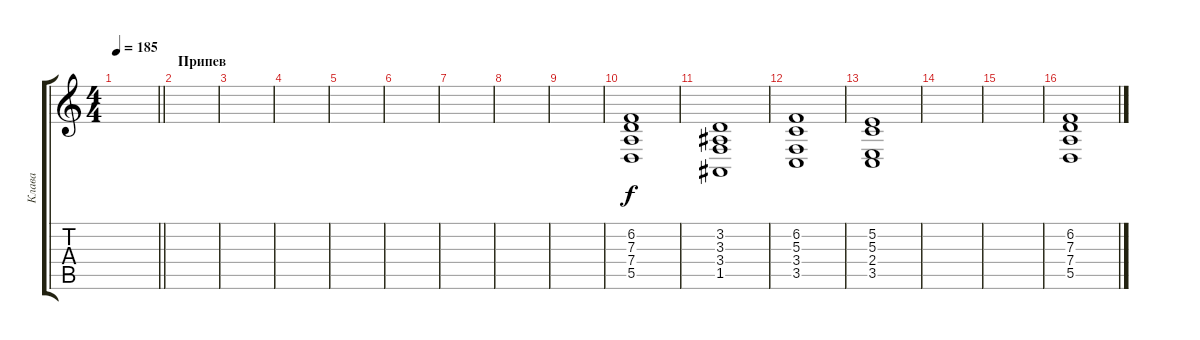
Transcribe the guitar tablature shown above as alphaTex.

\track ("Клава" "Клава") {instrument stringensemble1}
\staff {score tabs}
\tuning (E4 B3 G3 D3 A2 E2) {hide}
\ts (4 4)
\tempo 185
\clef g2
\barLineRight lightlight
\ks c
|
\section ("" "Припев")
|
|
|
|
|
|
|
|
(6.2 7.3 7.4 5.5).1 |
(3.2 3.3 3.4 1.5).1 |
(6.2 5.3 3.4 3.5).1 |
(5.2 5.3 2.4 3.5).1 |
|
|
(6.2 7.3 7.4 5.5).1
